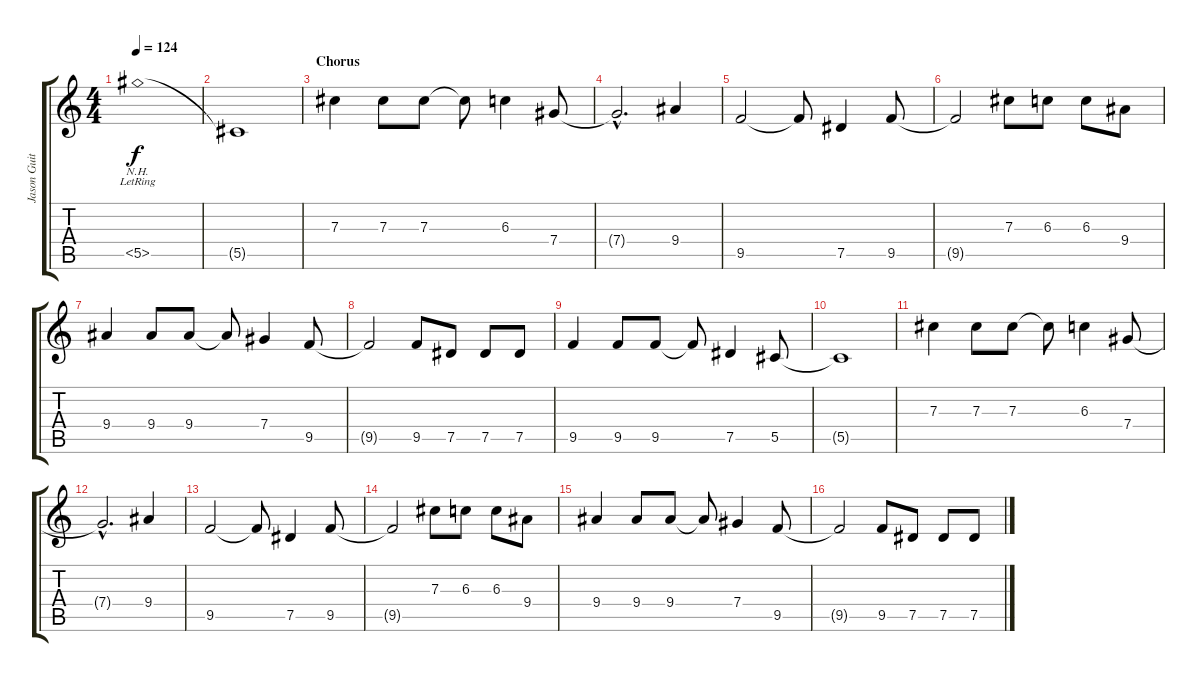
\track ("Jason Guitar" "Jason Guit") {instrument electricguitarclean}
\staff {score tabs}
\tuning (Eb4 Bb3 Gb3 Db3 Ab2 Db2) {hide}
\ts (4 4)
\tempo 124
\clef g2
\ks c
5.5{nh lr}.1{dy f} |
5.5{t}.1 |
\section ("" "Chorus")
7.3.4{instrument distortionguitar} 7.3.8 7.3.8 7.3{t}.8 6.3.4 7.4.8 |
7.4{hac t}.2{d} 9.4.4 |
9.5.2 9.5{t}.8 7.5.4 9.5.8 |
9.5{t}.2 7.3.8 6.3.8 6.3.8 9.4.8 |
9.4.4 9.4.8 9.4.8 9.4{t}.8 7.4.4 9.5.8 |
9.5{t}.2 9.5.8 7.5.8 7.5.8 7.5.8 |
9.5.4 9.5.8 9.5.8 9.5{t}.8 7.5.4 5.5.8 |
5.5{t}.1 |
7.3.4 7.3.8 7.3.8 7.3{t}.8 6.3.4 7.4.8 |
7.4{hac t}.2{d} 9.4.4 |
9.5.2 9.5{t}.8 7.5.4 9.5.8 |
9.5{t}.2 7.3.8 6.3.8 6.3.8 9.4.8 |
9.4.4 9.4.8 9.4.8 9.4{t}.8 7.4.4 9.5.8 |
9.5{t}.2 9.5.8 7.5.8 7.5.8 7.5.8
